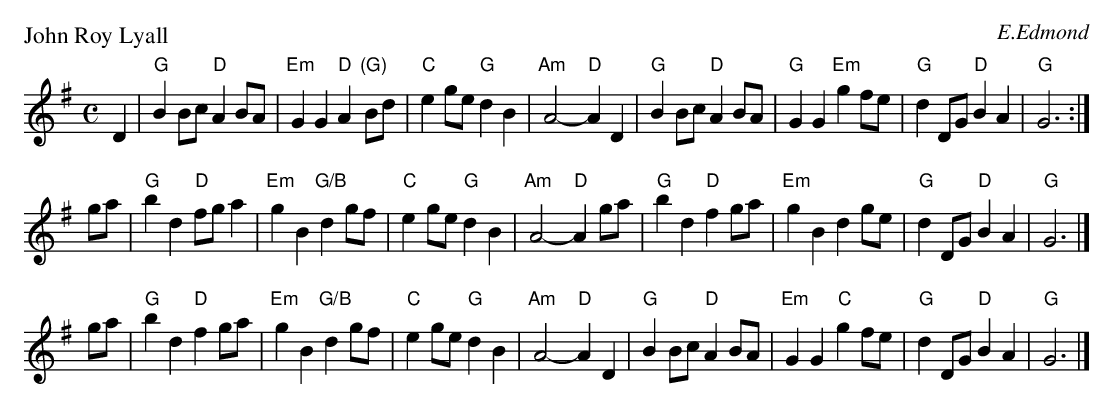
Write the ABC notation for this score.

X:1
P: John Roy Lyall
C: E.Edmond
M: C
L: 1/8
K: G
D2 \
| "G"B2Bc "D"A2BA | "Em"G2G2 "D"A2"(G)"Bd | "C"e2ge "G"d2B2 | "Am"A4- "D"A2 D2 \
| "G"B2Bc "D"A2BA | "G"G2G2 "Em"g2fe | "G"d2DG "D"B2A2 | "G"G6 :|
ga \
| "G"b2d2 "D"fga2 | "Em"g2B2 "G/B"d2gf | "C"e2ge "G"d2B2 | "Am"A4- "D"A2ga \
| "G"b2d2 "D"f2ga | "Em"g2B2 d2ge | "G"d2DG "D"B2A2 | "G"G6 |]
ga \
| "G"b2d2 "D"f2ga | "Em"g2B2 "G/B"d2gf | "C"e2ge "G"d2B2 | "Am"A4- "D"A2D2 \
| "G"B2Bc "D"A2BA | "Em"G2G2 "C"g2fe | "G"d2DG "D"B2A2 | "G"G6 |]
